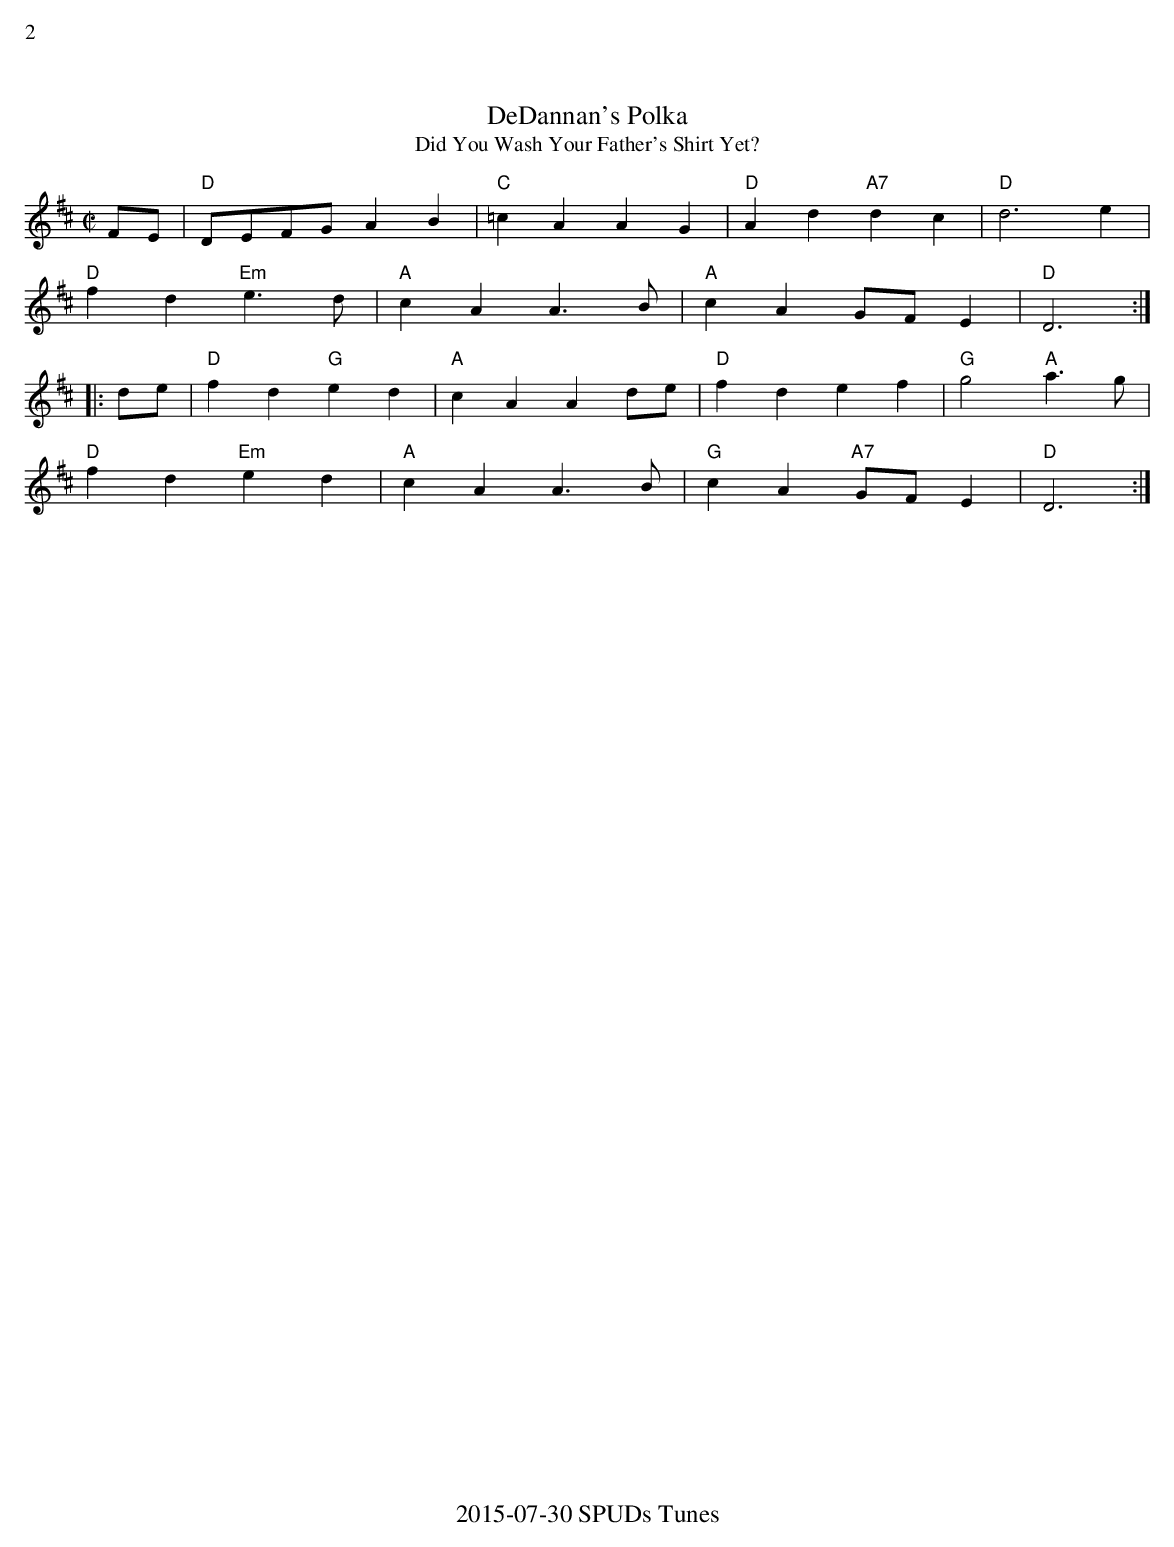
X:1
%%text 2
T:DeDannan's Polka
T:Did You Wash Your Father's Shirt Yet?
M:C|
K:D
FE|"D"DEFG A2B2|"C"=c2A2 A2 G2|"D"A2 d2 "A7" d2c2|"D"d6e2|
"D"f2d2"Em"e3d|"A"c2A2A3B|"A"c2A2GFE2|"D"D6:|
|:de|"D"f2d2"G"e2d2|"A"c2A2A2de|"D"f2d2e2f2|"G"g4"A"a3g|
"D"f2d2"Em"e2d2|"A"c2A2A3B|"G"c2A2"A7"GFE2|"D"D6:|
